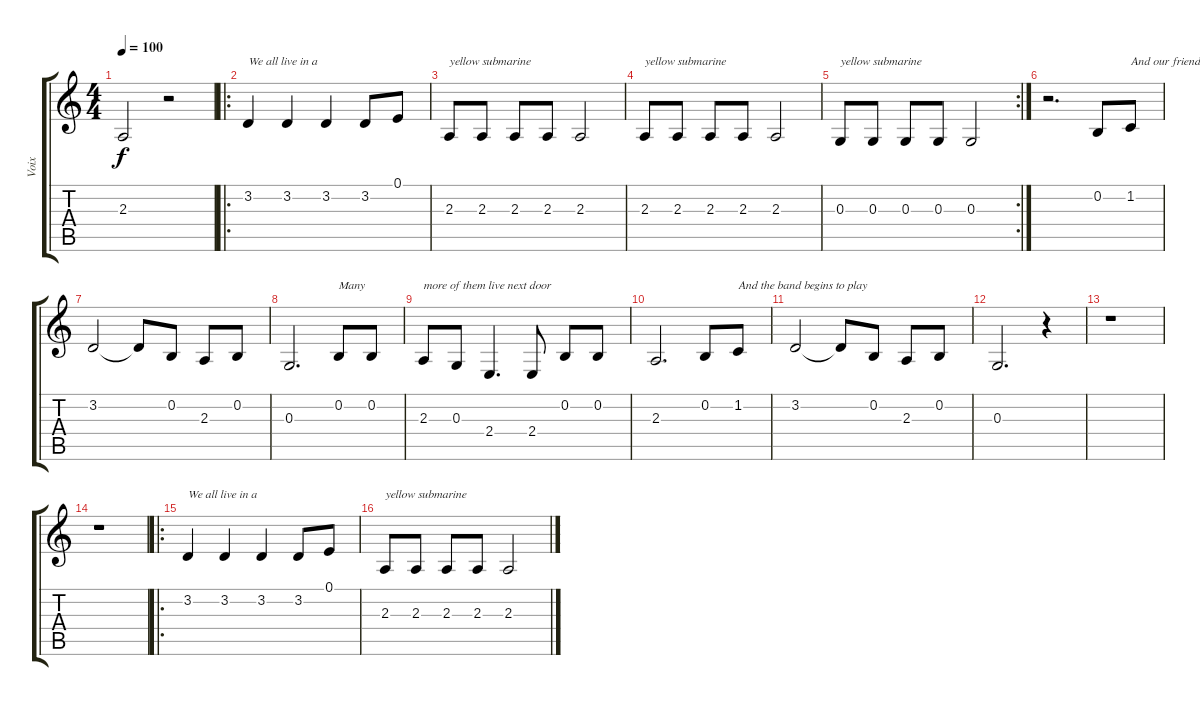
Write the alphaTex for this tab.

\track ("Voix" "Voix") {instrument altosax}
\staff {score tabs}
\tuning (E4 B3 G3 D3 A2 E2) {hide}
\ts (4 4)
\tempo 100
\clef g2
\ks c
2.3.2{dy f} r.2 |
\ro
3.2.4{txt "We all live in a "} 3.2.4 3.2.4 3.2.8 0.1.8 |
2.3.8{txt "yellow submarine"} 2.3.8 2.3.8 2.3.8 2.3.2 |
2.3.8{txt "yellow submarine"} 2.3.8 2.3.8 2.3.8 2.3.2 |
\rc 2
0.3.8{txt "yellow submarine"} 0.3.8 0.3.8 0.3.8 0.3.2 |
r.2{d} 0.2.8 1.2.8{txt "And our friends are all on board"} |
3.2.2 3.2{t}.8 0.2.8 2.3.8 0.2.8 |
0.3.2{d} 0.2.8{txt "Many"} 0.2.8 |
2.3.8{txt "more of them live next door"} 0.3.8 2.4.4{d} 2.4.8 0.2.8 0.2.8 |
2.3.2{d} 0.2.8 1.2.8{txt "And the band begins to play"} |
3.2.2 3.2{t}.8 0.2.8 2.3.8 0.2.8 |
0.3.2{d} r.4 |
r.1 |
r.1 |
\ro
3.2.4{txt "We all live in a "} 3.2.4 3.2.4 3.2.8 0.1.8 |
2.3.8{txt "yellow submarine"} 2.3.8 2.3.8 2.3.8 2.3.2
